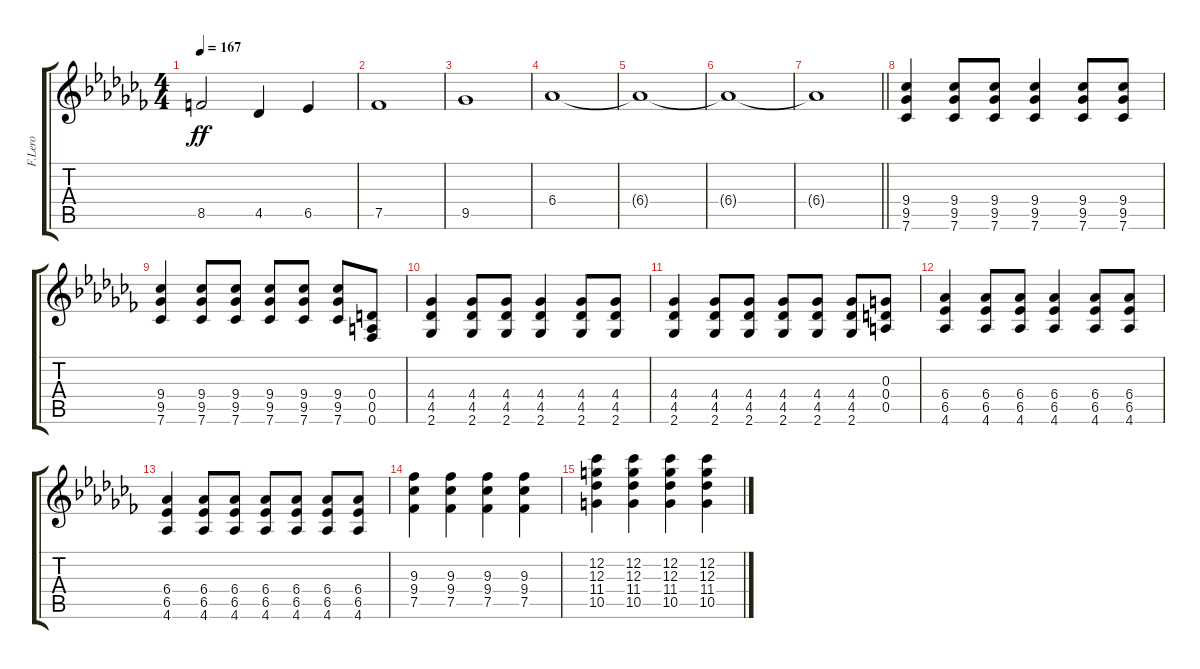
\track ("F.Lero" "F.Lero") {instrument distortionguitar}
\staff {score tabs}
\tuning (E4 B3 G3 D3 A2 E2) {hide}
\ts (4 4)
\tempo 167
\clef g2
\ks abminor
8.5.2{dy ff} 4.5.4 6.5.4 |
7.5.1 |
9.5.1 |
6.4.1 |
6.4{t}.1 |
6.4{t}.1 |
\barLineRight lightlight
6.4{t}.1 |
(9.4 9.5 7.6).4 (9.4 9.5 7.6).8 (9.4 9.5 7.6).8 (9.4 9.5 7.6).4 (9.4 9.5 7.6).8 (9.4 9.5 7.6).8 |
(9.4 9.5 7.6).4 (9.4 9.5 7.6).8 (9.4 9.5 7.6).8 (9.4 9.5 7.6).8 (9.4 9.5 7.6).8 (9.4 9.5 7.6).8 (0.4 0.5 0.6).8 |
(4.4 4.5 2.6).4 (4.4 4.5 2.6).8 (4.4 4.5 2.6).8 (4.4 4.5 2.6).4 (4.4 4.5 2.6).8 (4.4 4.5 2.6).8 |
(4.4 4.5 2.6).4 (4.4 4.5 2.6).8 (4.4 4.5 2.6).8 (4.4 4.5 2.6).8 (4.4 4.5 2.6).8 (4.4 4.5 2.6).8 (0.3 0.4 0.5).8 |
(6.4 6.5 4.6).4 (6.4 6.5 4.6).8 (6.4 6.5 4.6).8 (6.4 6.5 4.6).4 (6.4 6.5 4.6).8 (6.4 6.5 4.6).8 |
(6.4 6.5 4.6).4 (6.4 6.5 4.6).8 (6.4 6.5 4.6).8 (6.4 6.5 4.6).8 (6.4 6.5 4.6).8 (6.4 6.5 4.6).8 (6.4 6.5 4.6).8 |
(9.3 9.4 7.5).4 (9.3 9.4 7.5).4 (9.3 9.4 7.5).4 (9.3 9.4 7.5).4 |
(12.2 12.3 11.4 10.5).4 (12.2 12.3 11.4 10.5).4 (12.2 12.3 11.4 10.5).4 (12.2 12.3 11.4 10.5).4
